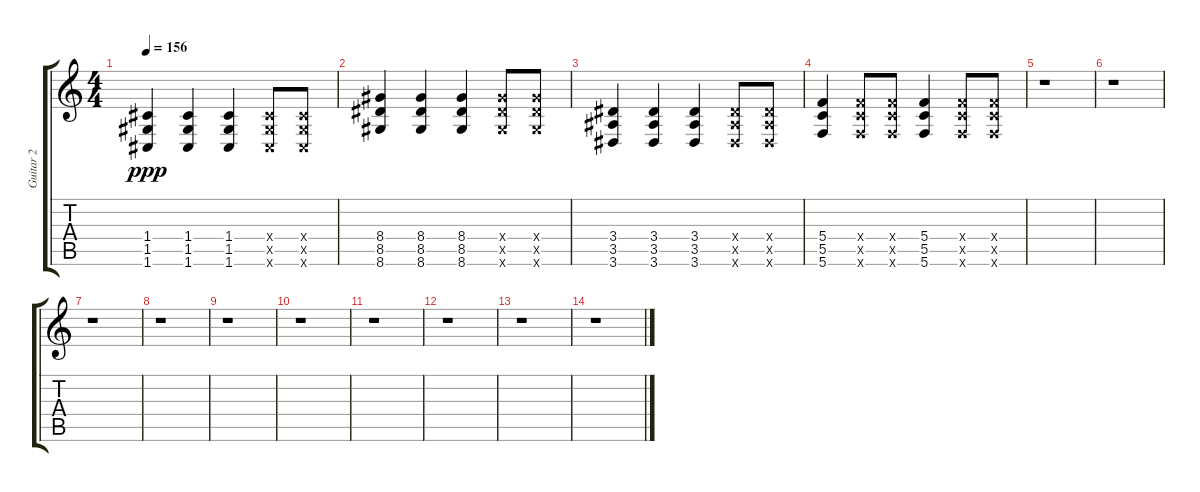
\track ("Guitar 2" "Guitar 2") {instrument distortionguitar}
\staff {score tabs}
\tuning (D4 A3 F3 C3 G2 C2) {hide}
\ts (4 4)
\tempo 156
\clef g2
\ks c
(1.4 1.5 1.6).4{dy ppp} (1.4 1.5 1.6).4 (1.4 1.5 1.6).4 (1.4{x} 1.5{x} 1.6{x}).8 (1.4{x} 1.5{x} 1.6{x}).8 |
(8.4 8.5 8.6).4 (8.4 8.5 8.6).4 (8.4 8.5 8.6).4 (8.4{x} 8.5{x} 8.6{x}).8 (8.4{x} 8.5{x} 8.6{x}).8 |
(3.4 3.5 3.6).4 (3.4 3.5 3.6).4 (3.4 3.5 3.6).4 (3.4{x} 3.5{x} 3.6{x}).8 (3.4{x} 3.5{x} 3.6{x}).8 |
(5.4 5.5 5.6).4 (5.4{x} 5.5{x} 5.6{x}).8 (5.4{x} 5.5{x} 5.6{x}).8 (5.4 5.5 5.6).4 (5.4{x} 5.5{x} 5.6{x}).8 (5.4{x} 5.5{x} 5.6{x}).8 |
r.1 |
r.1 |
r.1 |
r.1 |
r.1 |
r.1 |
r.1 |
r.1 |
r.1 |
r.1
